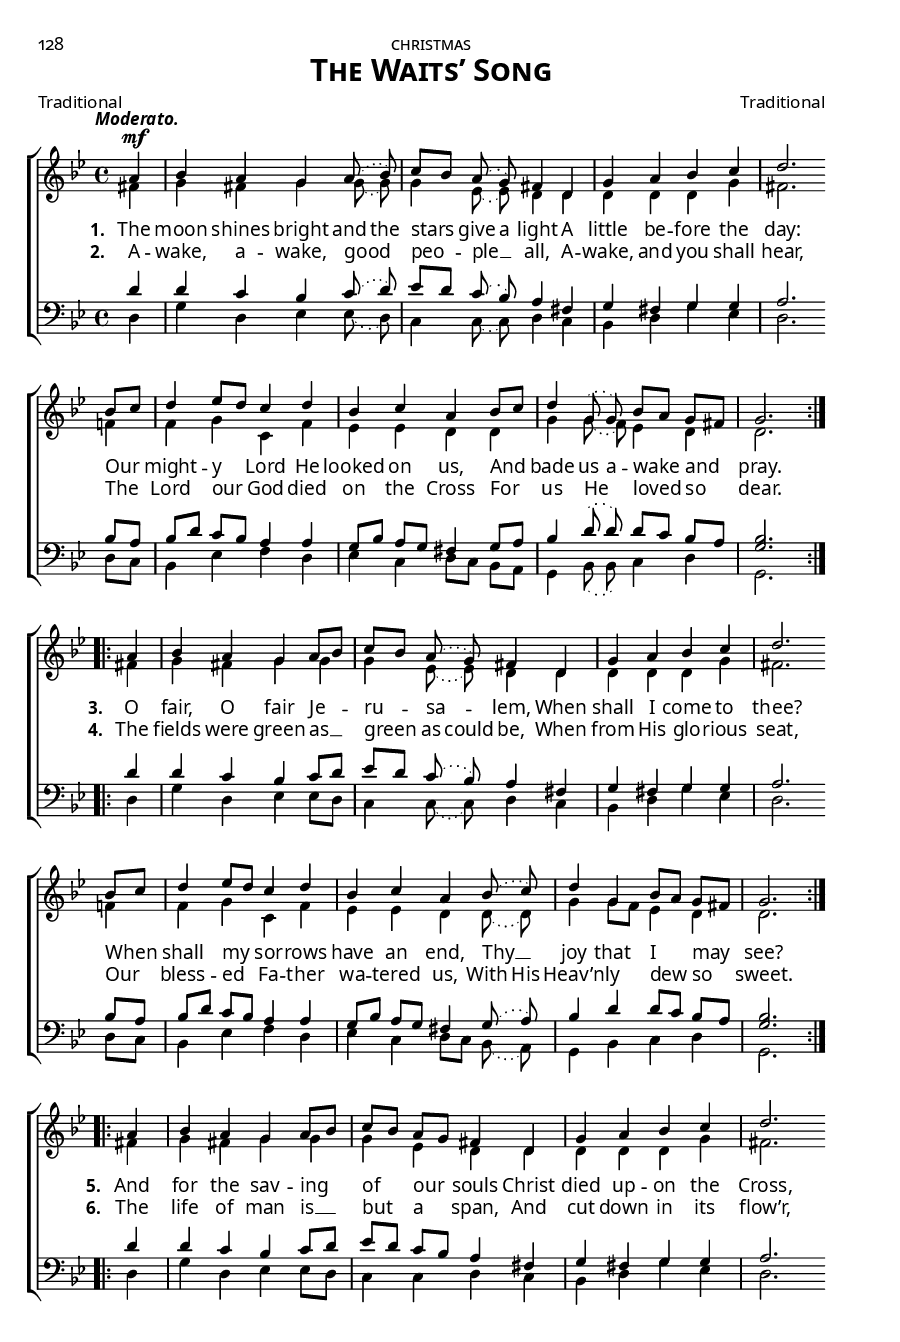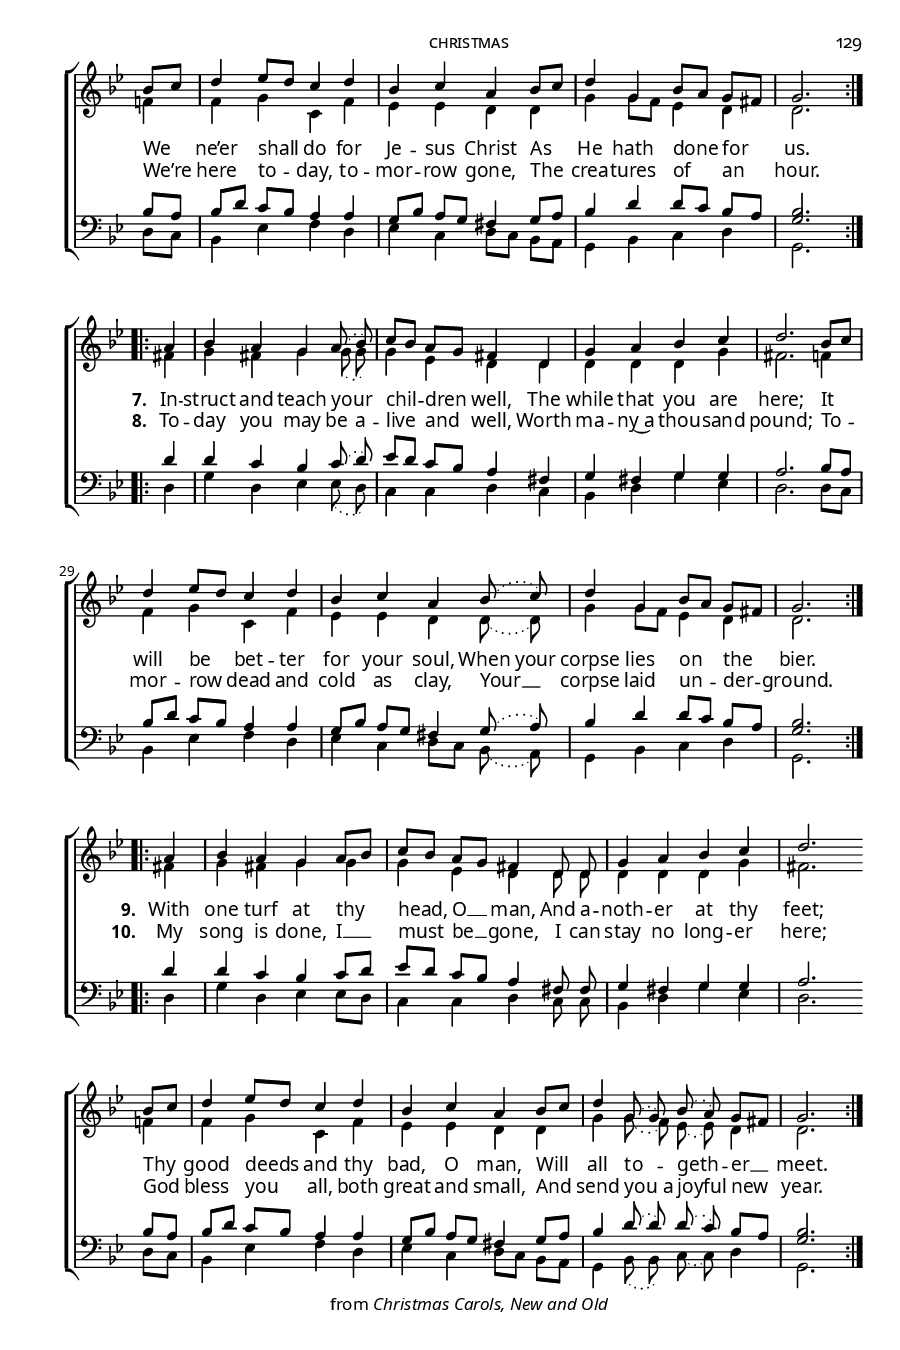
\version "2.14.2"
\include "util.ly"
\header {
  title = \markup{\override #'(font-name . "Garamond Premier Pro Semibold"){ \abs-fontsize #15 \smallCapsOldStyle"The Waits’ Song"}}
  poet = \markup\oldStyleNum"Traditional"
  composer = \markup\oldStyleNum"Traditional"
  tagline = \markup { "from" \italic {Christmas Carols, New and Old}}
}
\paper {
  %print-all-headers = ##t
  paper-height = 9\in
  paper-width = 6\in
  indent = 0\in
  %system-system-spacing = #'((basic-distance . 10) (padding . 0))
  system-system-spacing =
    #'((basic-distance . 0)
       (minimum-distance . 0)
       (padding . -5)
       (stretchability . 100))
  ragged-last-bottom = ##f
  ragged-bottom = ##f
  two-sided = ##t
  inner-margin = 0.5\in
  outer-margin = 0.25\in
  top-margin = 0.25\in
  bottom-margin = 0.25\in
  first-page-number = #128
  print-first-page-number = ##t
  headerLine = \markup{\override #'(font-name . "Garamond Premier Pro") \smallCapsOldStyle"christmas"}
  oddHeaderMarkup = \markup\fill-line{
     \override #'(font-name . "Garamond Premier Pro")\abs-fontsize #8.5
     \combine 
        \fill-line{"" \on-the-fly #print-page-number-check-first
        \oldStylePageNum""
        }
        \fill-line{\headerLine}
  }
  evenHeaderMarkup = \markup {
     \override #'(font-name . "Garamond Premier Pro")\abs-fontsize #8.5
     \combine
        \on-the-fly #print-page-number-check-first
        \oldStylePageNum""
        \fill-line{\headerLine}
  }
}
#(set-global-staff-size 15) \paper{ #(define fonts (make-pango-font-tree "GoudyOlSt BT" "Garamond Premier Pro" "Garamond Premier Pro" (/ 15 20))) }
global = {
  \key bes \major
  \time 4/4
  \autoBeamOff
  \override DynamicLineSpanner #'staff-padding = #0.0
  \override DynamicLineSpanner #'Y-extent = #'(-1 . 1)
  \slurDotted
}

sopMusic = \relative c'' {
  \repeat volta 2 {
    \partial 4 a4^\mf |
    bes4 a g a8( bes) |
    c[ bes] a( g) fis4 d |
    
    g a bes c |
    d2. \bar"" bes8[ c] |
    d4 ees8[ d] c4 d |
    
    bes4 c a bes8[ c] |
    d4 g,8( g) bes[ a] g[ fis] |
    g2. \break
  }
  
  %sop2
  \repeat volta 2 {
    a4 |
    bes4 a g a8[ bes] |
    c[ bes] a( g) fis4 d |
    
    g a bes c |
    d2. \bar"" bes8[ c] |
    d4 ees8[ d] c4 d |
    
    bes4 c a bes8( c) |
    d4 g,4 bes8[ a] g[ fis] |
    g2. \break
  }
  
  %sop3
  \repeat volta 2 {
    a4 |
    bes4 a g a8[ bes] |
    c[ bes] a[ g] fis4 d |
    
    g a bes c |
    d2. \bar""\break bes8[ c] |
    d4 ees8[ d] c4 d |
    
    bes4 c a bes8[ c] |
    d4 g,4 bes8[ a] g[ fis] |
    g2. \break
  }
  
  %sop4
  \repeat volta 2 {
    a4 |
    bes4 a g a8( bes) |
    c[ bes] a[ g] fis4 d |
    
    g a bes c |
    d2. \bar"" bes8[ c] |
    d4 ees8[ d] c4 d |
    
    bes4 c a bes8( c) |
    d4 g,4 bes8[ a] g[ fis] |
    g2. \break
  }
  
  %sop5
  \repeat volta 2 {
    a4 |
    bes4 a g a8[ bes] |
    c[ bes] a[ g] fis4 d8 d |
    
    g4 a bes c |
    d2. \bar""\break bes8[ c] |
    d4 ees8[ d] c4 d |
    
    bes4 c a bes8[ c] |
    d4 g,8( g) bes( a) g[ fis] |
    g2. \break
  }
}
sopWords = \lyricmode {
  
}

altoMusic = \relative c' {
  %alto1
  \repeat volta 2 {
    fis4 |
    g fis g g8( g) |
    g4 ees8( ees) d4 d |
    
    d d d g |
    fis2. f4 |
    f g c, f |
    
    ees ees d d |
    g g8( f) ees4 d |
    d2.
  }
  
  %alto2
  \repeat volta 2 {
    fis4 |
    g fis g g |
    g ees8( ees) d4 d |
    
    d d d g |
    fis2. f4 |
    f g c, f |
    
    ees ees d d8( d) |
    g4 g8[ f] ees4 d |
    d2.
  }
  
  %alto3
  \repeat volta 2 {
    fis4 |
    g fis g g |
    g ees4 d4 d |
    
    d d d g |
    fis2. f4 |
    f g c, f |
    
    ees ees d d |
    g4 g8[ f] ees4 d |
    d2.
  }
  
  %alto4
  \repeat volta 2 {
    fis4 |
    g fis g g8( g) |
    g4 ees4 d4 d |
    
    d d d g |
    fis2. f4 |
    f g c, f |
    
    ees ees d d8( d) |
    g4 g8[ f] ees4 d |
    d2.
  }
  
  %alto5
  \repeat volta 2 {
    fis4 |
    g fis g g |
    g ees4 d4 d8 d |
    
    d4 d d g |
    fis2. f4 |
    f g c, f |
    
    ees ees d d |
    g g8( f) ees8( ees) d4 |
    d2.
  }
  
}
altoWords = \lyricmode {
  \dropLyricsV
  \set stanza = #"1. "
  \set ignoreMelismata = ##t
  The moon shines bright and the stars _ give a light
  \unset ignoreMelismata
  A little be -- fore the day:
  Our might -- y Lord He looked on us,
  And bade \set ignoreMelismata = ##t
  us a --
  \unset ignoreMelismata
  wake and pray.
  
  \set stanza = #"3. "
  O fair, O fair Je -- ru -- sa -- lem,
  When shall I come to thee?
  When shall my sor -- rows have an end,
  Thy __ joy that I may see?

  \set stanza = #"5. "
  And for the sav -- ing of our souls
  Christ died up -- on the Cross,
  We ne’er shall do for Je -- sus Christ
  As He hath done for us.

  \set stanza = #"7. "
  In -- struct and teach your chil -- dren well,
  The while that you are here;
  It will be bet -- ter for your soul,
  \set ignoreMelismata = ##t
  When your \unset ignoreMelismata corpse lies on the bier.

  \set stanza = #"9. "
  With one turf at thy head, O __ man,
  And a -- noth -- er at thy feet;
  Thy good deeds and thy bad, O man,
  Will all to -- geth -- er __ meet.
}
altoWordsII = \lyricmode {
  \dropLyricsV
%\markup\italic
  \set stanza = #"2. "
  A -- wake, a -- wake, good peo -- ple __ all,
  A -- wake, and you shall hear,
  The Lord our God died on the Cross
  For us He loved so dear.
  
  \set stanza = #"4. "
  The fields were green as __ green
  \set ignoreMelismata = ##t
  as could be,
  \unset ignoreMelismata
  When from His glo -- rious seat,
  Our bless -- ed Fa -- ther wa -- tered us,
  \set ignoreMelismata = ##t
  With His
  \unset ignoreMelismata
  Heav’n -- ly dew so sweet.

  \set stanza = #"6. "
  The life of man is __ but a span,
  And cut down in its flow’r,
  We’re here to -- day, to -- mor -- row gone,
  The crea -- tures of an hour.

  \set stanza = #"8. "
  To -- day you may
  \set ignoreMelismata = ##t
  be a --
  \unset ignoreMelismata
  live and well,
  Worth ma -- ny~a thou -- sand pound;
  To -- mor -- row dead and cold as clay,
  Your __ corpse laid un -- der -- ground.

  \set stanza = #"10. "
  My song is done, I __ must be __ gone,
  I can stay no long -- er here;
  God bless you all, both great and small,
  And send you_a joyful new year.
}
altoWordsIII = \lyricmode {
}
altoWordsIV = \lyricmode {

}
altoWordsV = \lyricmode {
  
}
altoWordsVI = \lyricmode {
}
altoWordsVII = \lyricmode {
}
altoWordsVIII = \lyricmode {
}
altoWordsIX = \lyricmode {
}
altoWordsX = \lyricmode {
}
tenorMusic = \relative c' {
  \tempo \markup\italic "Moderato."
  %tenor1
  \repeat volta 2 {
    d4 |
    d c bes c8( d) |
    ees[ d] c( bes) a4 fis |
    
    g fis g g |
    a2. bes8[ a] |
    bes[ d] c[ bes] a4 a |
    
    g8[ bes] a[ g] fis4 g8[ a] |
    bes4 d8( d) d[ c] bes[ a] |
    <bes g>2.
  }

  %tenor2
  \repeat volta 2 {
    d4 |
    d c bes c8[ d] |
    ees[ d] c( bes) a4 fis |
    
    g fis g g |
    a2. bes8[ a] |
    bes[ d] c[ bes] a4 a |
    
    g8[ bes] a[ g] fis4 g8( a) |
    bes4 d d8[ c] bes[ a] |
    <bes g>2.
  }

  %tenor3
  \repeat volta 2 {
    d4 |
    d c bes c8[ d] |
    ees[ d] c[ bes] a4 fis |
    
    g fis g g |
    a2. bes8[ a] |
    bes[ d] c[ bes] a4 a |
    
    g8[ bes] a[ g] fis4 g8[ a] |
    bes4 d d8[ c] bes[ a] |
    <bes g>2.
  }

  %tenor4
  \repeat volta 2 {
    d4 |
    d c bes c8( d) |
    ees[ d] c[ bes] a4 fis |
    
    g fis g g |
    a2. bes8[ a] |
    bes[ d] c[ bes] a4 a |
    
    g8[ bes] a[ g] fis4 g8( a) |
    bes4 d d8[ c] bes[ a] |
    <bes g>2.
  }

  %tenor5
  \repeat volta 2 {
    d4 |
    d c bes c8[ d] |
    ees[ d] c[ bes] a4 fis8 fis |
    
    g4 fis g g |
    a2. bes8[ a] |
    bes[ d] c[ bes] a4 a |
    
    g8[ bes] a[ g] fis4 g8[ a] |
    bes4 d8( d) d( c) bes[ a] |
    <bes g>2.
  }

}
tenorWords = \lyricmode {

}

bassMusic = \relative c, {
  %bass1
  \repeat volta 2 {
    d'4 |
    g d ees ees8( d) |
    c4 c8( c) d4 c |
    
    bes4 d g ees |
    d2. d8[ c] |
    bes4 ees f d |
    
    ees c d8[ c] bes[ a] |
    g4 bes8( bes) c4 d |
    g,2.
  }

  %bass2
  \repeat volta 2 {
    d'4 |
    g d ees ees8[ d] |
    c4 c8( c) d4 c |
    
    bes4 d g ees |
    d2. d8[ c] |
    bes4 ees f d |
    
    ees c d8[ c] bes( a) |
    g4 bes c d |
    g,2.
  }

  %bass3
  \repeat volta 2 {
    d'4 |
    g d ees ees8[ d] |
    c4 c4 d4 c |
    
    bes4 d g ees |
    d2. d8[ c] |
    bes4 ees f d |
    
    ees c d8[ c] bes[ a] |
    g4 bes c d |
    g,2.
  }

  %bass4
  \repeat volta 2 {
    d'4 |
    g d ees ees8( d) |
    c4 c4 d4 c |
    
    bes4 d g ees |
    d2. d8[ c] |
    bes4 ees f d |
    
    ees c d8[ c] bes( a) |
    g4 bes c d |
    g,2.
  }

  %bass5
  \repeat volta 2 {
    d'4 |
    g d ees ees8[ d] |
    c4 c4 d4 c8 c |
    
    bes4 d g ees |
    d2. d8[ c] |
    bes4 ees f d |
    
    ees c d8[ c] bes[ a] |
    g4 bes8( bes) c( c) d4 |
    g,2.
  }

}
bassWords = \lyricmode {

}

pianoRH = \relative c' {
  
}
pianoLH = \relative c' {
  
}

\score {
  <<
   \new ChoirStaff <<
%    \new Lyrics = sopranos \with { \override VerticalAxisGroup #'nonstaff-relatedstaff-spacing = #'((basic-distance . 1)) }
    \new Staff = women <<
      \new Voice = "sopranos" { \voiceOne << \global \sopMusic >> }
      \new Voice = "altos" { \voiceTwo << \global \altoMusic >> }
    >>
    \new Lyrics \with { alignAboveContext = #"women" \override VerticalAxisGroup #'nonstaff-relatedstaff-spacing = #'((basic-distance . 1))} \lyricsto "sopranos" \sopWords
    \new Lyrics = "altosX"  \with { alignBelowContext = #"women" \override VerticalAxisGroup #'nonstaff-relatedstaff-spacing = #'((basic-distance . 1))} \lyricsto "sopranos" \altoWordsX
    \new Lyrics = "altosIX"  \with { alignBelowContext = #"women" \override VerticalAxisGroup #'nonstaff-relatedstaff-spacing = #'((basic-distance . 1))} \lyricsto "sopranos" \altoWordsIX
    \new Lyrics = "altosVIII"  \with { alignBelowContext = #"women" \override VerticalAxisGroup #'nonstaff-relatedstaff-spacing = #'((basic-distance . 1))} \lyricsto "sopranos" \altoWordsVIII
    \new Lyrics = "altosVII"  \with { alignBelowContext = #"women" \override VerticalAxisGroup #'nonstaff-relatedstaff-spacing = #'((basic-distance . 1))} \lyricsto "sopranos" \altoWordsVII
    \new Lyrics = "altosVI"  \with { alignBelowContext = #"women" \override VerticalAxisGroup #'nonstaff-relatedstaff-spacing = #'((basic-distance . 1))} \lyricsto "sopranos" \altoWordsVI
    \new Lyrics = "altosV"  \with { alignBelowContext = #"women" \override VerticalAxisGroup #'nonstaff-relatedstaff-spacing = #'((basic-distance . 1))} \lyricsto "sopranos" \altoWordsV
    \new Lyrics = "altosIV"  \with { alignBelowContext = #"women" \override VerticalAxisGroup #'nonstaff-relatedstaff-spacing = #'((basic-distance . 1))} \lyricsto "sopranos" \altoWordsIV
    \new Lyrics = "altosIII"  \with { alignBelowContext = #"women" \override VerticalAxisGroup #'nonstaff-relatedstaff-spacing = #'((basic-distance . 1))} \lyricsto "sopranos" \altoWordsIII
    \new Lyrics = "altosII"  \with { alignBelowContext = #"women" \override VerticalAxisGroup #'nonstaff-relatedstaff-spacing = #'((basic-distance . 1))} \lyricsto "sopranos" \altoWordsII
    \new Lyrics = "altos"  \with { alignBelowContext = #"women" } \lyricsto "sopranos" \altoWords
   \new Staff = men <<
      \clef bass
      \new Voice = "tenors" { \voiceOne << \global \tenorMusic >> }
      \new Voice = "basses" { \voiceTwo << \global \bassMusic >> }
    >>
    \new Lyrics \with { alignAboveContext = #"men" \override VerticalAxisGroup #'nonstaff-relatedstaff-spacing = #'((basic-distance . 1)) } \lyricsto "tenors" \tenorWords
    \new Lyrics \with { alignBelowContext = #"men" \override VerticalAxisGroup #'nonstaff-relatedstaff-spacing = #'((basic-distance . 1)) } \lyricsto "basses" \bassWords
  >>
%    \new PianoStaff << \new Staff { \new Voice { \pianoRH } } \new Staff { \clef "bass" \pianoLH } >>
  >>
  \layout {
    \context {
      \Score
      %\override SpacingSpanner #'base-shortest-duration = #(ly:make-moment 1 8)
      %\override SpacingSpanner #'common-shortest-duration = #(ly:make-moment 1 4)
    }
    \context {
      % Remove all empty staves
      % \Staff \RemoveEmptyStaves \override VerticalAxisGroup #'remove-first = ##t
    }
  }
}
